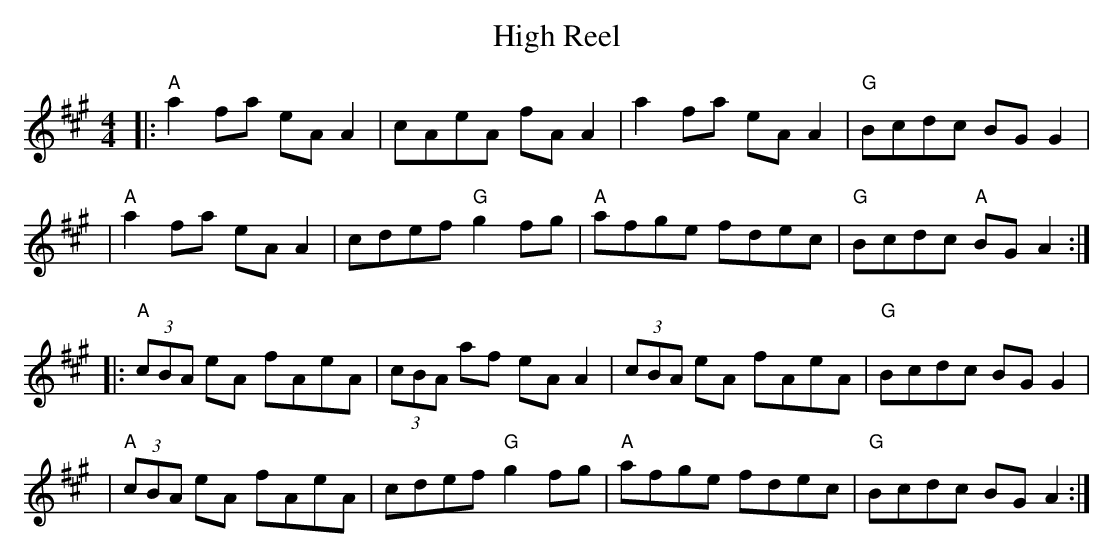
X:1
T:High Reel
L:1/8
M:4/4
K:A
|: "A" a2 fa eA A2 | cAeA fA A2 | a2 fa eA A2 | "G" Bcdc BG G2 |
|  "A" a2 fa eA A2 | cdef "G" g2 fg | "A" afge fdec | "G" Bcdc "A" BG A2 :|
|: "A" (3cBA eA fAeA | (3cBA af eA A2 | (3cBA eA fAeA | "G" Bcdc BG G2 |
|  "A" (3cBA eA fAeA | cdef "G" g2 fg | "A" afge fdec | "G" Bcdc BG A2 :|
